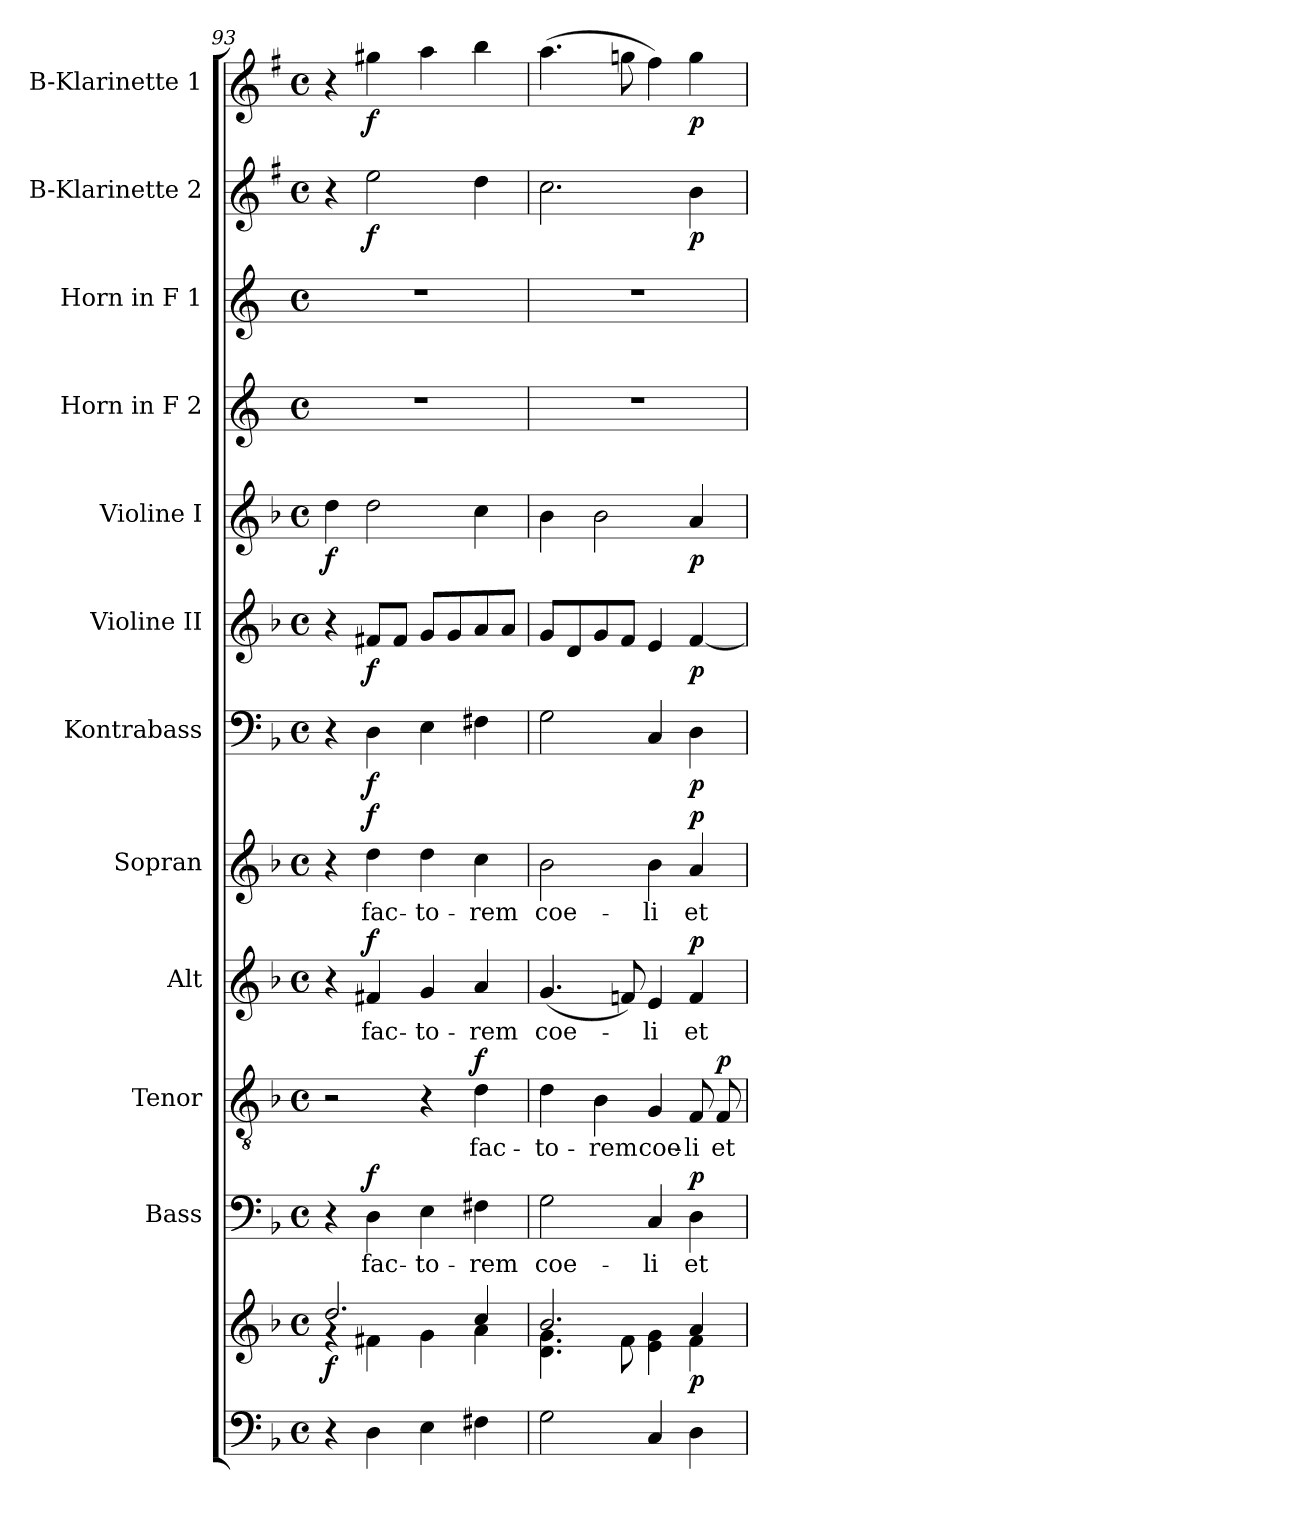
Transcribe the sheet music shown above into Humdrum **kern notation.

**kern	**kern	**dynam	**kern	**text	**dynam	**kern	**text	**dynam	**kern	**text	**dynam	**kern	**text	**dynam	**kern	**dynam	**kern	**dynam	**kern	**dynam	**kern	**kern	**kern	**dynam	**kern	**dynam
*part12	*part12	*part12	*part11	*part11	*part11	*part10	*part10	*part10	*part9	*part9	*part9	*part8	*part8	*part8	*part7	*part7	*part6	*part6	*part5	*part5	*part4	*part3	*part2	*part2	*part1	*part1
*staff13	*staff12	*staff12/13	*staff11	*staff11	*staff11	*staff10	*staff10	*staff10	*staff9	*staff9	*staff9	*staff8	*staff8	*staff8	*staff7	*staff7	*staff6	*staff6	*staff5	*staff5	*staff4	*staff3	*staff2	*staff2	*staff1	*staff1
*	*	*	*I"Bass	*	*	*I"Tenor	*	*	*I"Alt	*	*	*I"Sopran	*	*	*I"Kontrabass	*	*I"Violine II	*	*I"Violine I	*	*I"Horn in F 2	*I"Horn in F 1	*I"B-Klarinette 2	*	*I"B-Klarinette 1	*
*	*	*	*I'B.	*	*	*I'T.	*	*	*I'A.	*	*	*I'S.	*	*	*I'Kb.	*	*I'Vl. II	*	*I'Vl. I	*	*	*	*I'B Kl. 2	*	*I'B Kl. 1	*
!!LO:PB:g=z
*clefF4	*clefG2	*	*clefF4	*	*	*clefGv2	*	*	*clefG2	*	*	*clefG2	*	*	*clefF4	*	*clefG2	*	*clefG2	*	*clefG2	*clefG2	*clefG2	*	*clefG2	*
*	*	*	*	*	*	*	*	*	*	*	*	*	*	*	*ITrd7c12	*	*	*	*	*	*ITrd4c7	*ITrd4c7	*ITrd1c2	*	*ITrd1c2	*
*k[b-]	*k[b-]	*	*k[b-]	*	*	*k[b-]	*	*	*k[b-]	*	*	*k[b-]	*	*	*k[b-]	*	*k[b-]	*	*k[b-]	*	*k[b-]	*k[b-]	*k[b-]	*	*k[b-]	*
*F:	*F:	*	*F:	*	*	*F:	*	*	*F:	*	*	*F:	*	*	*F:	*	*F:	*	*F:	*	*F:	*F:	*F:	*	*F:	*
*M4/4	*M4/4	*	*M4/4	*	*	*M4/4	*	*	*M4/4	*	*	*M4/4	*	*	*M4/4	*	*M4/4	*	*M4/4	*	*M4/4	*M4/4	*M4/4	*	*M4/4	*
*met(c)	*met(c)	*	*met(c)	*	*	*met(c)	*	*	*met(c)	*	*	*met(c)	*	*	*met(c)	*	*met(c)	*	*met(c)	*	*met(c)	*met(c)	*met(c)	*	*met(c)	*
=93	=93	=93	=93	=93	=93	=93	=93	=93	=93	=93	=93	=93	=93	=93	=93	=93	=93	=93	=93	=93	=93	=93	=93	=93	=93	=93
*	*^	*	*	*	*	*	*	*	*	*	*	*	*	*	*	*	*	*	*	*	*	*	*	*	*	*
!	!	!	!LO:DY:b	!	!	!	!	!	!	!	!	!	!	!	!	!	!	!	!	!	!LO:DY:b	!	!	!	!	!	!
4r	2.dd/	4rf	f	4r	.	.	2r	.	.	4r	.	.	4r	.	.	4r	.	4r	.	4dd\	f	1r	1r	4r	.	4r	.
!	!	!	!	!	!LO:LY:b	!LO:DY:a	!	!	!	!	!LO:LY:b	!LO:DY:a	!	!LO:LY:b	!LO:DY:a	!	!LO:DY:b	!	!LO:DY:b	!	!	!	!	!	!LO:DY:b	!	!LO:DY:b
4D\	.	4f#X\	.	4D\	fac-	f	.	.	.	4f#X/	fac-	f	4dd\	fac-	f	4DD\	f	8f#X/L	f	2dd\	.	.	.	2dd\	f	4ff#X\	f
.	.	.	.	.	.	.	.	.	.	.	.	.	.	.	.	.	.	8f#/J	.	.	.	.	.	.	.	.	.
!	!	!	!	!	!LO:LY:b	!	!	!	!	!	!LO:LY:b	!	!	!LO:LY:b	!	!	!	!	!	!	!	!	!	!	!	!	!
4E\	.	4g\	.	4E\	-to-	.	4r	.	.	4g/	-to-	.	4dd\	-to-	.	4EE\	.	8g/L	.	.	.	.	.	.	.	4gg\	.
.	.	.	.	.	.	.	.	.	.	.	.	.	.	.	.	.	.	8g/	.	.	.	.	.	.	.	.	.
!	!	!	!	!	!LO:LY:b	!	!	!LO:LY:b	!LO:DY:a	!	!LO:LY:b	!	!	!LO:LY:b	!	!	!	!	!	!	!	!	!	!	!	!	!
4F#X\	4cc/	4a\	.	4F#X\	-rem	.	4d\	fac-	f	4a/	-rem	.	4cc\	-rem	.	4FF#X\	.	8a/	.	4cc\	.	.	.	4cc\	.	4aa\	.
.	.	.	.	.	.	.	.	.	.	.	.	.	.	.	.	.	.	8a/J	.	.	.	.	.	.	.	.	.
=94	=94	=94	=94	=94	=94	=94	=94	=94	=94	=94	=94	=94	=94	=94	=94	=94	=94	=94	=94	=94	=94	=94	=94	=94	=94	=94	=94
!	!	!	!	!	!LO:LY:b	!	!	!LO:LY:b	!	!	!LO:LY:b	!	!	!LO:LY:b	!	!	!	!	!	!	!	!	!	!	!	!	!
2G\	2.b-/	4.d\ 4.g\	.	2G\	coe-	.	4d\	-to-	.	(<4.g/	coe-	.	2b-\	coe-	.	2GG\	.	8g/L	.	4b-\	.	1r	1r	2.b-\	.	(>4.gg\	.
.	.	.	.	.	.	.	.	.	.	.	.	.	.	.	.	.	.	8d/	.	.	.	.	.	.	.	.	.
!	!	!	!	!	!	!	!	!LO:LY:b	!	!	!	!	!	!	!	!	!	!	!	!	!	!	!	!	!	!	!
.	.	.	.	.	.	.	4B-\	-rem	.	.	.	.	.	.	.	.	.	8g/	.	2b-\	.	.	.	.	.	.	.
.	.	8f\	.	.	.	.	.	.	.	8fn/)	.	.	.	.	.	.	.	8f/J	.	.	.	.	.	.	.	8ffn\	.
!	!	!	!	!	!LO:LY:b	!	!	!LO:LY:b	!	!	!LO:LY:b	!	!	!LO:LY:b	!	!	!	!	!	!	!	!	!	!	!	!	!
4C/	.	4e\ 4g\	.	4C/	-li	.	4G/	coe-	.	4e/	-li	.	4b-\	-li	.	4CC/	.	4e/	.	.	.	.	.	.	.	4ee\)	.
!	!	!	!LO:DY:b	!	!LO:LY:b	!LO:DY:a	!	!LO:LY:b	!	!	!LO:LY:b	!LO:DY:a	!	!LO:LY:b	!LO:DY:a	!	!LO:DY:b	!	!LO:DY:b	!	!LO:DY:b	!	!	!	!LO:DY:b	!	!LO:DY:b
4D\	4a/	4f\	p	4D\	et	p	8F/	-li	.	4f/	et	p	4a/	et	p	4DD\	p	[4f/	p	4a/	p	.	.	4a\	p	4ff\	p
!	!	!	!	!	!	!	!	!LO:LY:b	!LO:DY:a	!	!	!	!	!	!	!	!	!	!	!	!	!	!	!	!	!	!
.	.	.	.	.	.	.	8F/	et	p	.	.	.	.	.	.	.	.	.	.	.	.	.	.	.	.	.	.
*	*v	*v	*	*	*	*	*	*	*	*	*	*	*	*	*	*	*	*	*	*	*	*	*	*	*	*	*
=	=	=	=	=	=	=	=	=	=	=	=	=	=	=	=	=	=	=	=	=	=	=	=	=	=	=
*-	*-	*-	*-	*-	*-	*-	*-	*-	*-	*-	*-	*-	*-	*-	*-	*-	*-	*-	*-	*-	*-	*-	*-	*-	*-	*-
